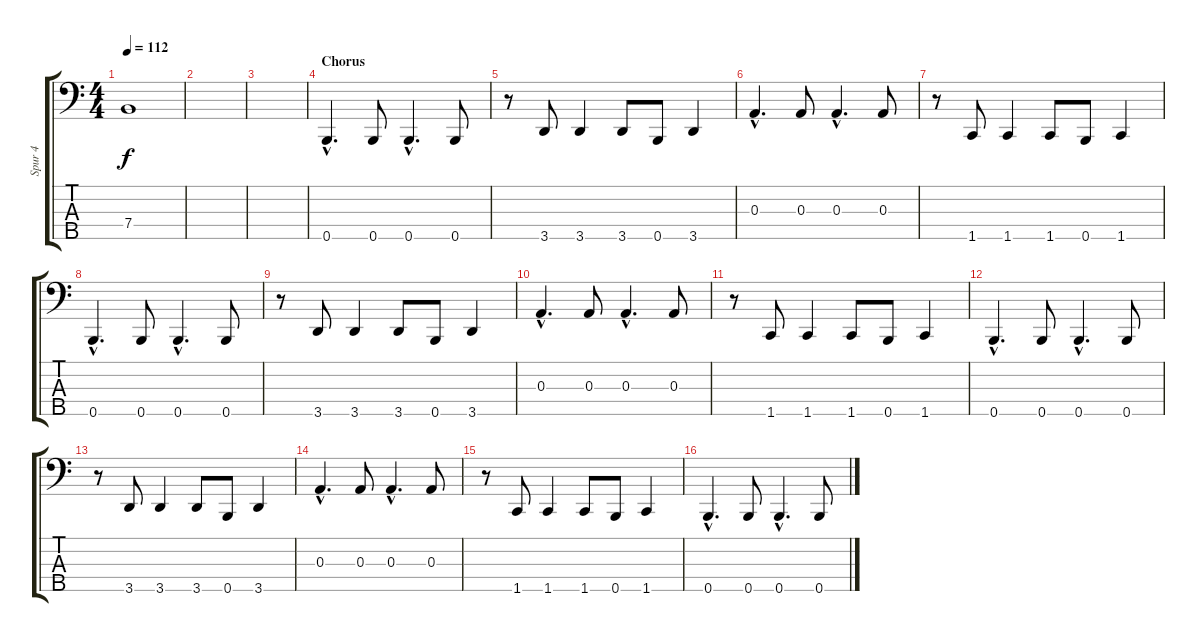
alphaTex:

\track ("Spur 4" "Spur 4") {instrument electricbasspick}
\staff {score tabs}
\tuning (G2 D2 A1 E1 B0) {hide}
\ts (4 4)
\tempo 112
\clef f4
\ks c
7.4{t}.1{dy f} |
|
|
\section ("" "Chorus")
0.5{hac}.4{d} 0.5.8 0.5{hac}.4{d} 0.5.8 |
r.8 3.5.8 3.5.4 3.5.8 0.5.8 3.5.4 |
0.3{hac}.4{d} 0.3.8 0.3{hac}.4{d} 0.3.8 |
r.8 1.5.8 1.5.4 1.5.8 0.5.8 1.5.4 |
0.5{hac}.4{d} 0.5.8 0.5{hac}.4{d} 0.5.8 |
r.8 3.5.8 3.5.4 3.5.8 0.5.8 3.5.4 |
0.3{hac}.4{d} 0.3.8 0.3{hac}.4{d} 0.3.8 |
r.8 1.5.8 1.5.4 1.5.8 0.5.8 1.5.4 |
0.5{hac}.4{d} 0.5.8 0.5{hac}.4{d} 0.5.8 |
r.8 3.5.8 3.5.4 3.5.8 0.5.8 3.5.4 |
0.3{hac}.4{d} 0.3.8 0.3{hac}.4{d} 0.3.8 |
r.8 1.5.8 1.5.4 1.5.8 0.5.8 1.5.4 |
0.5{hac}.4{d} 0.5.8 0.5{hac}.4{d} 0.5.8
